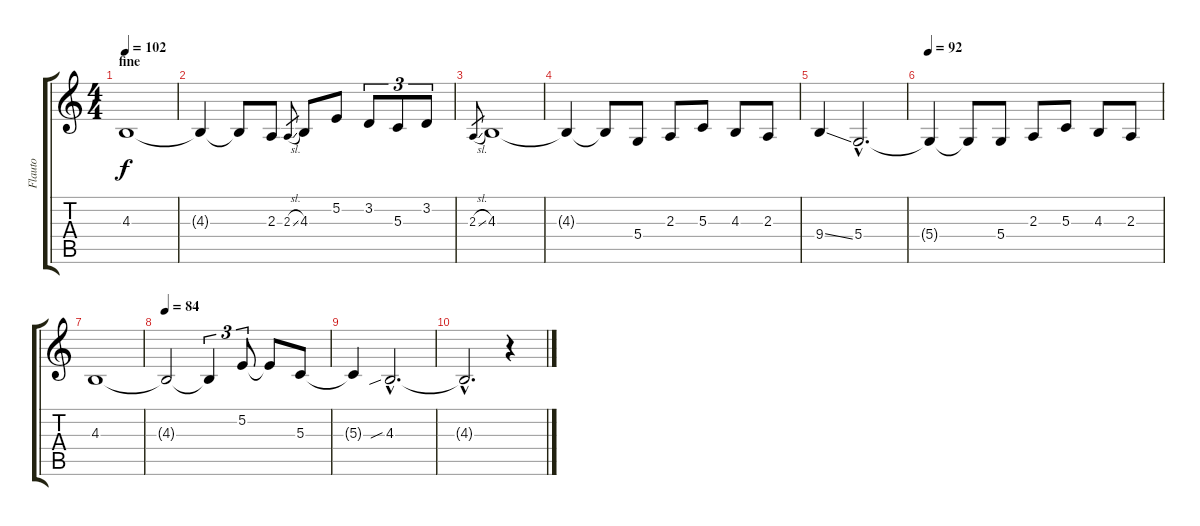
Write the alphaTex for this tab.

\track ("Flauto" "Flauto") {instrument flute}
\staff {score tabs}
\tuning (E4 B3 G3 D3 A2 E2) {hide}
\ts (4 4)
\section ("" "fine")
\tempo 102
\clef g2
\ks c
4.3{t}.1{dy f} |
4.3{t}.4 4.3{t}.8 2.3.8 2.3{sl}.8{gr} 4.3.8 5.2.8 3.2.8{tu (3 2)} 5.3.8{tu (3 2)} 3.2.8{tu (3 2)} |
2.3{sl}.8{gr} 4.3.1 |
4.3{t}.4 4.3{t}.8 5.4.8 2.3.8 5.3.8 4.3.8 2.3.8 |
9.4{ss}.4 5.4{hac}.2{d} |
\tempo 92
5.4{t}.4 5.4{t}.8 5.4.8 2.3.8 5.3.8 4.3.8 2.3.8 |
4.3.1 |
\tempo 84
4.3{t}.2 4.3{t}.4{tu (3 2)} 5.2.8{tu (3 2)} 5.2{t}.8 5.3.8 |
5.3{t}.4 4.3{sib hac}.2{d} |
4.3{hac t}.2{d} r.4
